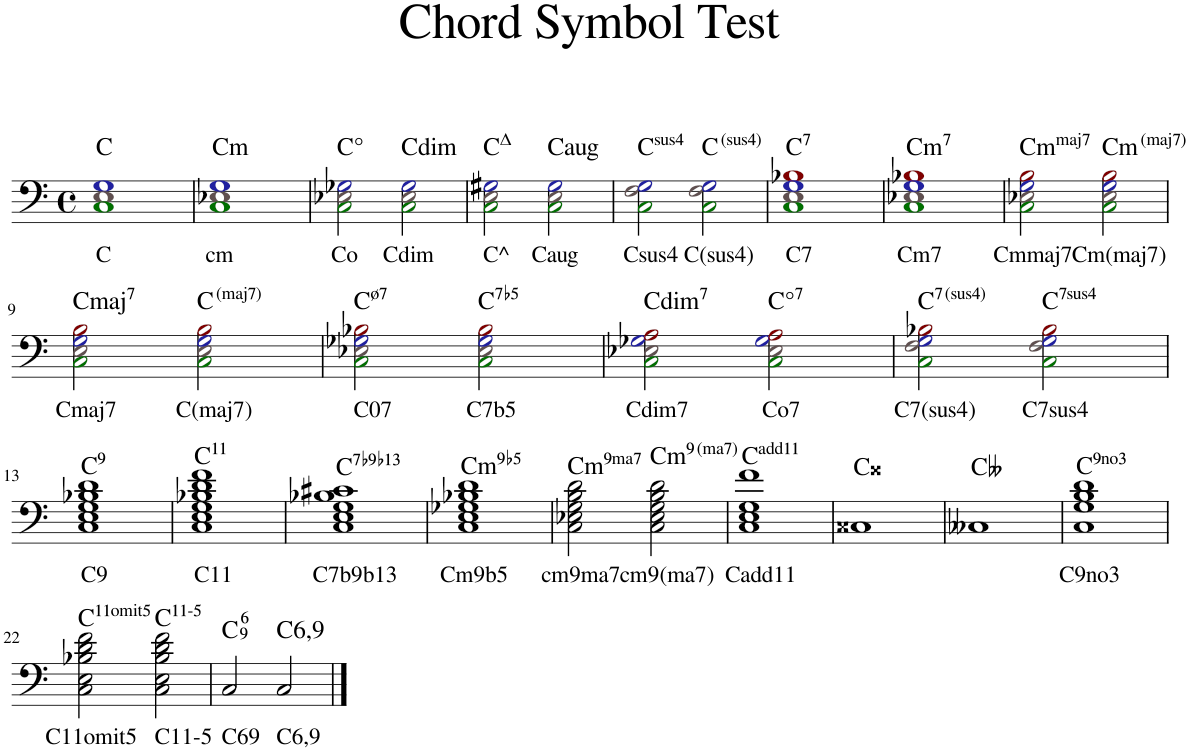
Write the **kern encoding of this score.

**kern	**text	**harte
*part1	*part1	*part1
*staff1	*staff1	*
*I"Piano	*	*
*I'Pno.	*	*
*clefF4	*	*
*k[]	*	*
*M4/4	*	*
*met(c)	*	*
=1	=1	=1
!	!LO:LY:b	!
1Ci 1Ej 1GZ	C	C:maj
=2	=2	=2
!	!LO:LY:b	!LO:H:kt=m
1Ci 1E-Xj 1GZ	cm	C:min
=3	=3	=3
!	!LO:LY:b	!
2Ci\ 2E-Xj\ 2G-XZ\	Co	C:dim
!	!LO:LY:b	!LO:H:kt=dim
2Ci\ 2E-j\ 2G-Z\	Cdim	C:dim
=4	=4	=4
!	!LO:LY:b	!
2Ci\ 2Ej\ 2G#XZ\	C^	C:maj
!	!LO:LY:b	!LO:H:kt=aug
2Ci\ 2Ej\ 2G#Z\	Caug	C:aug
=5	=5	=5
!	!LO:LY:b	!LO:H:kt=4
2Ci\ 2Fj\ 2GZ\	Csus4	C:sus4
!	!LO:LY:b	!LO:H:kt=4
2Ci\ 2Fj\ 2GZ\	C(sus4)	C:sus4
=6	=6	=6
!	!LO:LY:b	!LO:H:kt=7
1Ci 1Ej 1GZ 1B-XV	C7	C:7
=7	=7	=7
!	!LO:LY:b	!LO:H:kt=m7
1Ci 1E-Xj 1GZ 1B-XV	Cm7	C:min7
=8	=8	=8
!	!LO:LY:b	!LO:H:kt=mmaj7
2Ci\ 2E-Xj\ 2GZ\ 2BV\	Cmmaj7	C:minmaj7
!	!LO:LY:b	!LO:H:kt=mmaj7
2Ci\ 2E-j\ 2GZ\ 2BV\	Cm(maj7)	C:minmaj7
!!LO:LB:g=z
=9	=9	=9
!	!LO:LY:b	!LO:H:kt=maj7
2Ci\ 2Ej\ 2GZ\ 2BV\	Cmaj7	C:maj7
!	!LO:LY:b	!
2Ci\ 2Ej\ 2GZ\ 2BV\	C(maj7)	C:maj
=10	=10	=10
!	!LO:LY:b	!LO:H:kt=7
2Ci\ 2E-Xj\ 2G-XZ\ 2B-XV\	C07	C:hdim7
!	!LO:LY:b	!LO:H:kt=7
2Ci\ 2E-j\ 2G-Z\ 2B-V\	C7b5	C:(3,b5,b7)
=11	=11	=11
!	!LO:LY:b	!LO:H:kt=dim7
2Ci\ 2E-Xj\ 2G-XZ\ 2AV\	Cdim7	C:dim7
!	!LO:LY:b	!LO:H:kt=7
2Ci\ 2E-j\ 2G-Z\ 2AV\	Co7	C:dim7
=12	=12	=12
!	!LO:LY:b	!LO:H:kt=74
2Ci\ 2Fj\ 2GZ\ 2B-XV\	C7(sus4)	C:sus4(7)
!	!LO:LY:b	!LO:H:kt=74
2Ci\ 2Fj\ 2GZ\ 2B-V\	C7sus4	C:sus4(7)
!!LO:LB:g=z
=13	=13	=13
!	!LO:LY:b	!LO:H:kt=9
1C 1E 1G 1B-X 1d	C9	C:9
=14	=14	=14
!	!LO:LY:b	!LO:H:kt=11
1C 1E 1G 1B-X 1d 1f	C11	C:9(11)
=15	=15	=15
!	!LO:LY:b	!LO:H:kt=7
1C 1E 1G 1B-X 1c#X	C7b9b13	C:7(b9,b13)
=16	=16	=16
!	!LO:LY:b	!LO:H:kt=m9
1C 1E 1G-X 1B-X 1d	Cm9b5	C:(b3,b5,b7,9)
=17	=17	=17
!	!LO:LY:b	!LO:H:kt=mma7
2C\ 2E-X\ 2G\ 2B\ 2d\	cm9ma7	C:minmaj7(9)
!	!LO:LY:b	!LO:H:kt=mma7
2C\ 2E-\ 2G\ 2B\ 2d\	cm9(ma7)	C:minmaj7(9)
=18	=18	=18
!	!LO:LY:b	!
1C 1E 1G 1f	Cadd11	C:maj(11)
=19	=19	=19
1C##X	.	C##:maj
=20	=20	=20
1C--X	.	Cbb:maj
=21	=21	=21
!	!LO:LY:b	!LO:H:kt=9
1C 1G 1B 1d	C9no3	C:9(*3)
!!LO:LB:g=z
=22	=22	=22
!	!LO:LY:b	!LO:H:kt=11
2C\ 2E\ 2B-X\ 2d\ 2f\	C11omit5	C:9(*5,11)
!	!LO:LY:b	!LO:H:kt=11
2C\ 2E\ 2B-\ 2d\ 2f\	C11-5	C:(3,b5,b7,9,11)
=23	=23	=23
!	!LO:LY:b	!LO:H:kt=6
2C/	C69	C:maj6(9)
!	!LO:LY:b	!LO:H:kt=,6
2C/	C6,9	C:maj6(9)
==	==	==
*-	*-	*-
